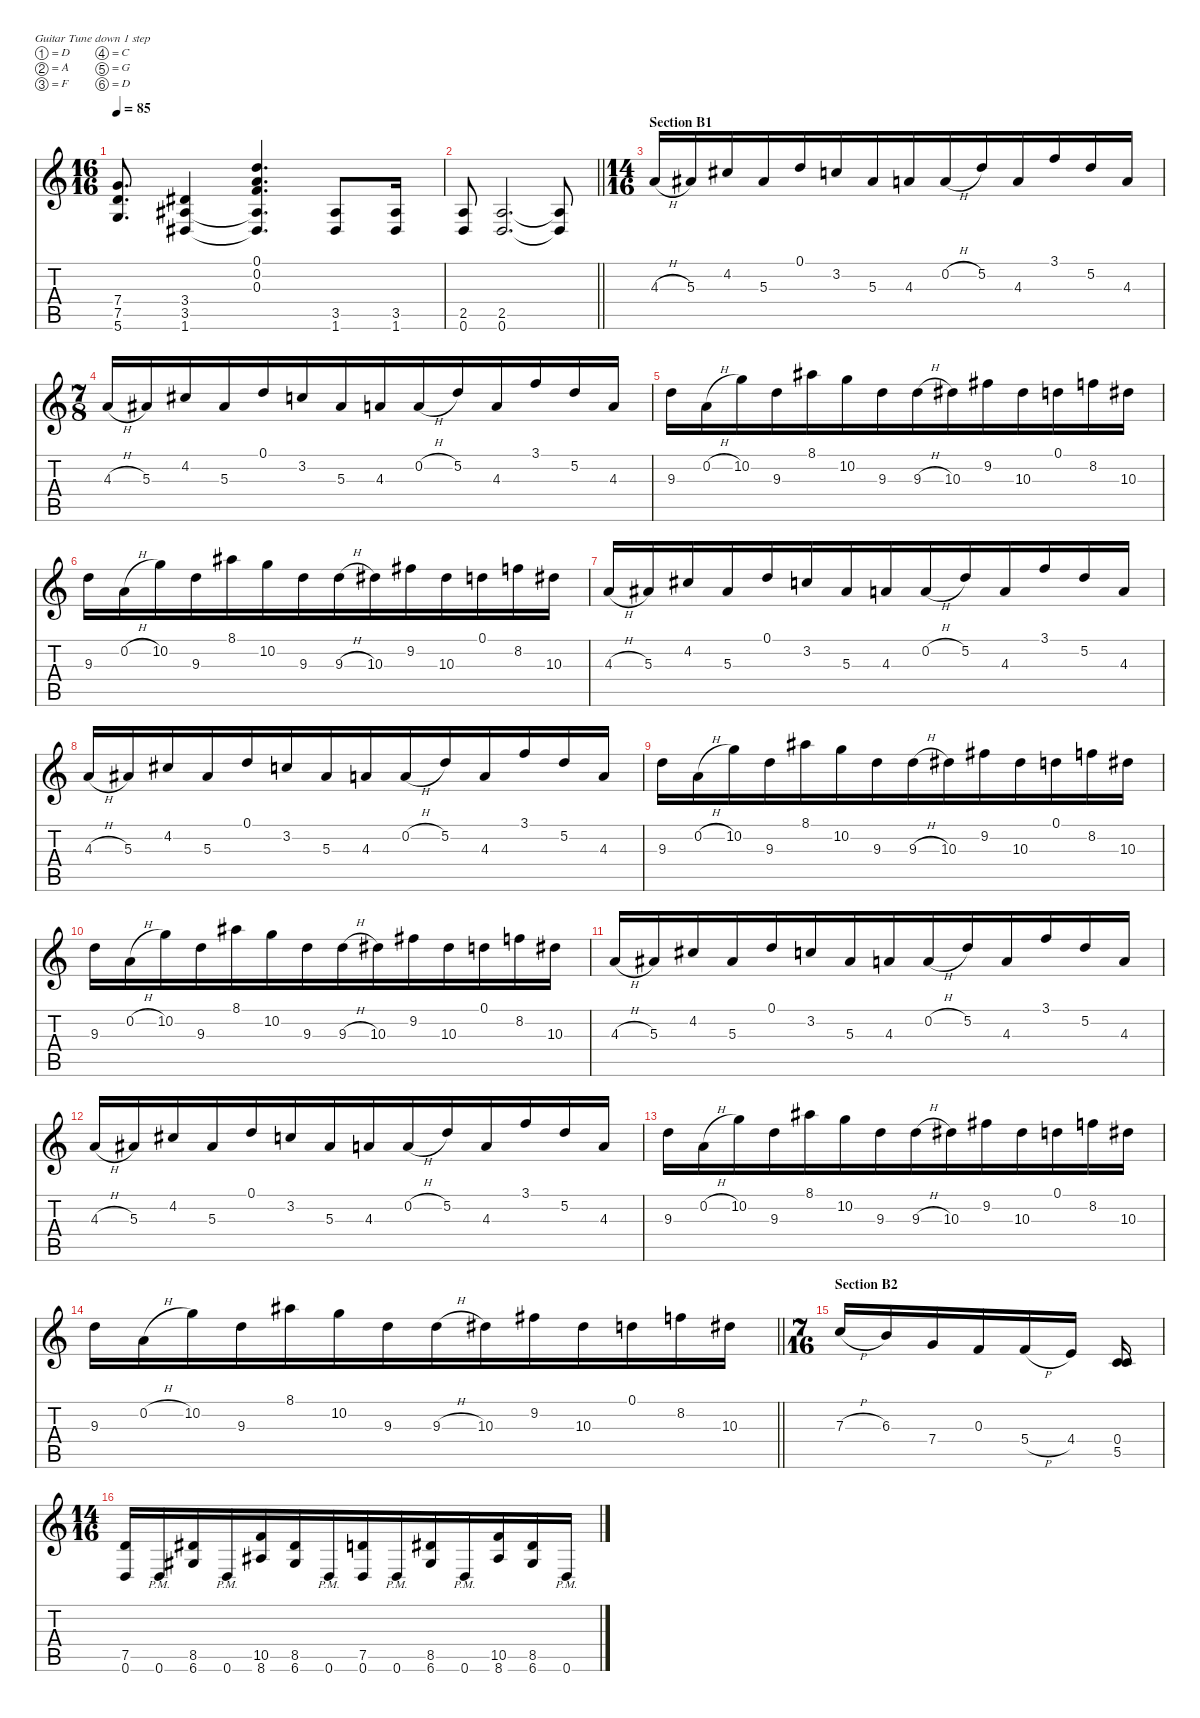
\defaultSystemsLayout 4
\hideDynamics
\bracketExtendMode nobrackets
\singleTrackTrackNamePolicy hidden
\multiTrackTrackNamePolicy hidden
\firstSystemTrackNameMode fullname
\firstSystemTrackNameOrientation horizontal
\otherSystemsTrackNameOrientation horizontal
\track ("Distortion 1" "dist.guit.") {defaultSystemsLayout 4 instrument distortionguitar}
\staff {score tabs}
\tuning (D4 A3 F3 C3 G2 D2)
\ts (16 16)
\tempo 85
\clef g2
\ks c
(7.4 7.5 5.6).8{d dy f beam Up} (3.4{acc #} 3.5{acc #} 1.6{acc #}).4{beam Up} (0.1 0.2 0.3 3.5{t acc #} 1.6{t acc #}).4{d beam Up} (3.5{acc #} 1.6{acc #}).8{beam Up} (3.5{acc #} 1.6{acc #}).16{beam Up} |
\barLineRight lightlight
(2.5 0.6).8{beam Up} (2.5 0.6).2{d beam Up} (2.5{t} 0.6{t}).8{beam Up} |
\ts (14 16)
\beaming (8 7)
\section ("" "Section B1")
4.3{h}.16{beam Up} 5.3{acc #}.16{beam Up} 4.2{acc #}.16{beam Up} 5.3{acc #}.16{beam Up} 0.1.16{beam Up} 3.2.16{beam Up} 5.3{acc #}.16{beam Up} 4.3.16{beam Up} 0.2{h}.16{beam Up} 5.2.16{beam Up} 4.3.16{beam Up} 3.1.16{beam Up} 5.2.16{beam Up} 4.3.16{beam Up} |
\ts (7 8)
\beaming (8 7)
4.3{h}.16{beam Up} 5.3{acc #}.16{beam Up} 4.2{acc #}.16{beam Up} 5.3{acc #}.16{beam Up} 0.1.16{beam Up} 3.2.16{beam Up} 5.3{acc #}.16{beam Up} 4.3.16{beam Up} 0.2{h}.16{beam Up} 5.2.16{beam Up} 4.3.16{beam Up} 3.1.16{beam Up} 5.2.16{beam Up} 4.3.16{beam Up} |
9.3.16{beam Down} 0.2{h}.16{beam Down} 10.2.16{beam Down} 9.3.16{beam Down} 8.1{acc #}.16{beam Down} 10.2.16{beam Down} 9.3.16{beam Down} 9.3{h}.16{beam Down} 10.3{acc #}.16{beam Down} 9.2{acc #}.16{beam Down} 10.3{acc #}.16{beam Down} 0.1.16{beam Down} 8.2.16{beam Down} 10.3{acc #}.16{beam Down} |
9.3.16{beam Down} 0.2{h}.16{beam Down} 10.2.16{beam Down} 9.3.16{beam Down} 8.1{acc #}.16{beam Down} 10.2.16{beam Down} 9.3.16{beam Down} 9.3{h}.16{beam Down} 10.3{acc #}.16{beam Down} 9.2{acc #}.16{beam Down} 10.3{acc #}.16{beam Down} 0.1.16{beam Down} 8.2.16{beam Down} 10.3{acc #}.16{beam Down} |
4.3{h}.16{beam Up} 5.3{acc #}.16{beam Up} 4.2{acc #}.16{beam Up} 5.3{acc #}.16{beam Up} 0.1.16{beam Up} 3.2.16{beam Up} 5.3{acc #}.16{beam Up} 4.3.16{beam Up} 0.2{h}.16{beam Up} 5.2.16{beam Up} 4.3.16{beam Up} 3.1.16{beam Up} 5.2.16{beam Up} 4.3.16{beam Up} |
4.3{h}.16{beam Up} 5.3{acc #}.16{beam Up} 4.2{acc #}.16{beam Up} 5.3{acc #}.16{beam Up} 0.1.16{beam Up} 3.2.16{beam Up} 5.3{acc #}.16{beam Up} 4.3.16{beam Up} 0.2{h}.16{beam Up} 5.2.16{beam Up} 4.3.16{beam Up} 3.1.16{beam Up} 5.2.16{beam Up} 4.3.16{beam Up} |
9.3.16{beam Down} 0.2{h}.16{beam Down} 10.2.16{beam Down} 9.3.16{beam Down} 8.1{acc #}.16{beam Down} 10.2.16{beam Down} 9.3.16{beam Down} 9.3{h}.16{beam Down} 10.3{acc #}.16{beam Down} 9.2{acc #}.16{beam Down} 10.3{acc #}.16{beam Down} 0.1.16{beam Down} 8.2.16{beam Down} 10.3{acc #}.16{beam Down} |
9.3.16{beam Down} 0.2{h}.16{beam Down} 10.2.16{beam Down} 9.3.16{beam Down} 8.1{acc #}.16{beam Down} 10.2.16{beam Down} 9.3.16{beam Down} 9.3{h}.16{beam Down} 10.3{acc #}.16{beam Down} 9.2{acc #}.16{beam Down} 10.3{acc #}.16{beam Down} 0.1.16{beam Down} 8.2.16{beam Down} 10.3{acc #}.16{beam Down} |
4.3{h}.16{beam Up} 5.3{acc #}.16{beam Up} 4.2{acc #}.16{beam Up} 5.3{acc #}.16{beam Up} 0.1.16{beam Up} 3.2.16{beam Up} 5.3{acc #}.16{beam Up} 4.3.16{beam Up} 0.2{h}.16{beam Up} 5.2.16{beam Up} 4.3.16{beam Up} 3.1.16{beam Up} 5.2.16{beam Up} 4.3.16{beam Up} |
4.3{h}.16{beam Up} 5.3{acc #}.16{beam Up} 4.2{acc #}.16{beam Up} 5.3{acc #}.16{beam Up} 0.1.16{beam Up} 3.2.16{beam Up} 5.3{acc #}.16{beam Up} 4.3.16{beam Up} 0.2{h}.16{beam Up} 5.2.16{beam Up} 4.3.16{beam Up} 3.1.16{beam Up} 5.2.16{beam Up} 4.3.16{beam Up} |
9.3.16{beam Down} 0.2{h}.16{beam Down} 10.2.16{beam Down} 9.3.16{beam Down} 8.1{acc #}.16{beam Down} 10.2.16{beam Down} 9.3.16{beam Down} 9.3{h}.16{beam Down} 10.3{acc #}.16{beam Down} 9.2{acc #}.16{beam Down} 10.3{acc #}.16{beam Down} 0.1.16{beam Down} 8.2.16{beam Down} 10.3{acc #}.16{beam Down} |
\barLineRight lightlight
9.3.16{beam Down} 0.2{h}.16{beam Down} 10.2.16{beam Down} 9.3.16{beam Down} 8.1{acc #}.16{beam Down} 10.2.16{beam Down} 9.3.16{beam Down} 9.3{h}.16{beam Down} 10.3{acc #}.16{beam Down} 9.2{acc #}.16{beam Down} 10.3{acc #}.16{beam Down} 0.1.16{beam Down} 8.2.16{beam Down} 10.3{acc #}.16{beam Down} |
\ts (7 16)
\beaming (8 3)
\section ("" "Section B2")
7.3{h}.16{beam Up} 6.3.16{beam Up} 7.4.16{beam Up} 0.3.16{beam Up} 5.4{h}.16{beam Up} 4.4.16{beam Up} (0.4 5.5).16{beam Up} |
\ts (14 16)
\beaming (8 7)
(7.5 0.6).16{beam Up} 0.6{pm}.16{beam Up} (8.5{acc #} 6.6{acc #}).16{beam Up} 0.6{pm}.16{beam Up} (10.5 8.6{acc #}).16{beam Up} (8.5{acc #} 6.6{acc #}).16{beam Up} 0.6{pm}.16{beam Up} (7.5 0.6).16{beam Up} 0.6{pm}.16{beam Up} (8.5{acc #} 6.6{acc #}).16{beam Up} 0.6{pm}.16{beam Up} (10.5 8.6{acc #}).16{beam Up} (8.5{acc #} 6.6{acc #}).16{beam Up} 0.6{pm}.16{beam Up}
